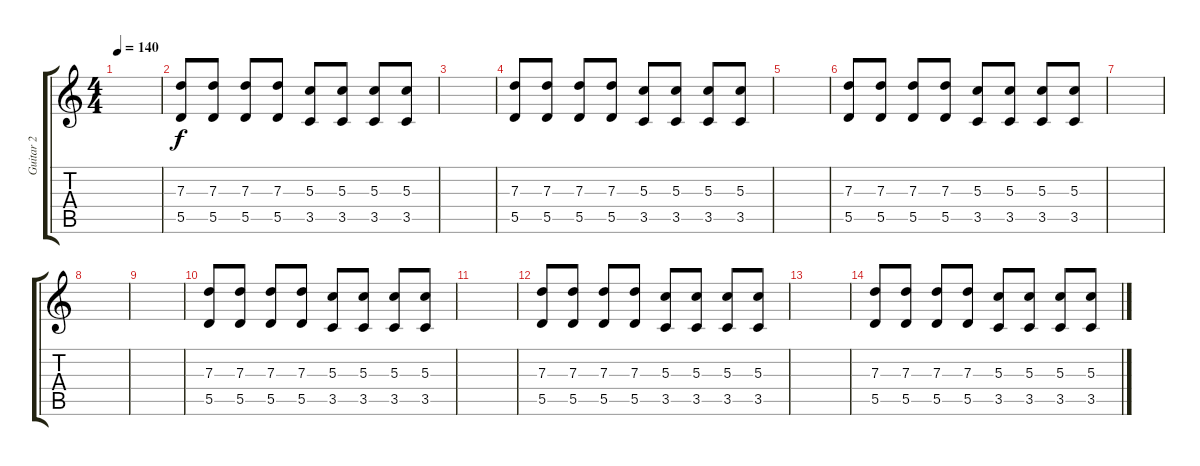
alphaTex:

\track ("Guitar 2" "Guitar 2") {instrument distortionguitar}
\staff {score tabs}
\tuning (E4 B3 G3 D3 A2 E2) {hide}
\ts (4 4)
\tempo 140
\clef g2
\ks c
|
(7.3 5.5).8{volume 8 instrument distortionguitar} (7.3 5.5).8 (7.3 5.5).8{volume 8 instrument distortionguitar} (7.3 5.5).8 (5.3 3.5).8 (5.3 3.5).8 (5.3 3.5).8 (5.3 3.5).8 |
|
(7.3 5.5).8{volume 8 instrument distortionguitar} (7.3 5.5).8 (7.3 5.5).8{volume 8 instrument distortionguitar} (7.3 5.5).8 (5.3 3.5).8 (5.3 3.5).8 (5.3 3.5).8 (5.3 3.5).8 |
|
(7.3 5.5).8{volume 8 instrument distortionguitar} (7.3 5.5).8 (7.3 5.5).8{volume 8 instrument distortionguitar} (7.3 5.5).8 (5.3 3.5).8 (5.3 3.5).8 (5.3 3.5).8 (5.3 3.5).8 |
|
|
|
(7.3 5.5).8{volume 8 instrument distortionguitar} (7.3 5.5).8 (7.3 5.5).8{volume 8 instrument distortionguitar} (7.3 5.5).8 (5.3 3.5).8 (5.3 3.5).8 (5.3 3.5).8 (5.3 3.5).8 |
|
(7.3 5.5).8{volume 8 instrument distortionguitar} (7.3 5.5).8 (7.3 5.5).8{volume 8 instrument distortionguitar} (7.3 5.5).8 (5.3 3.5).8 (5.3 3.5).8 (5.3 3.5).8 (5.3 3.5).8 |
|
(7.3 5.5).8{volume 8 instrument distortionguitar} (7.3 5.5).8 (7.3 5.5).8{volume 8 instrument distortionguitar} (7.3 5.5).8 (5.3 3.5).8 (5.3 3.5).8 (5.3 3.5).8 (5.3 3.5).8
